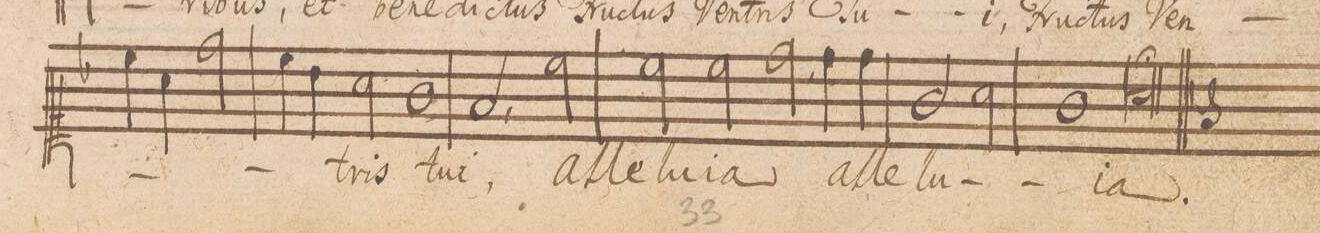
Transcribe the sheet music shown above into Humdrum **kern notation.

**kern	**text
*I"CANTVS.	*
*clefC1	*
*k[b-]	*
*met(C|)	*
*M2/1	*
4cc\	.
4a\	.
2dd\	.
4cc\	.
4b-\	.
2a\	-tris
=26-	=26-
1g	tu-
2f,/	-i,
2cc\	al-
=27-	=27-
2cc\	-le-
2cc\	-lu-
2dd,\	-ia
4dd\	al-
4dd\	-le-
=28-	=28-
2g/	-lu-
2a\	.
1g	.
=29-	=29-
0a;	-ia.
==	==
*-	*-
